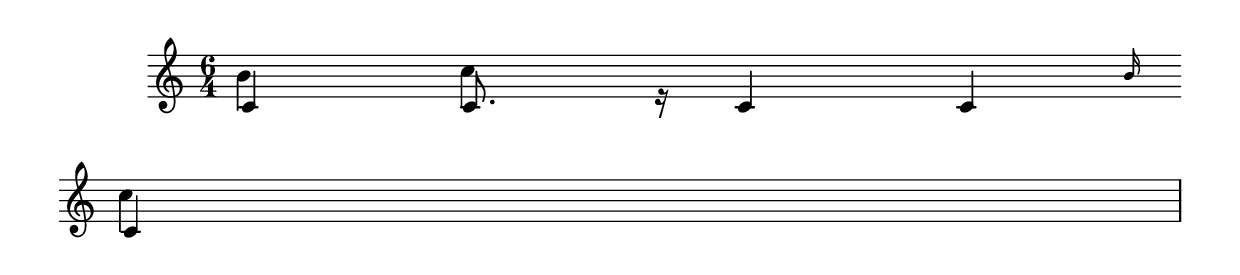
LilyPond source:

\header{
  texidoc = "If a floating grace spacing section attaches to a note
across a line break, it gets attached to the end of line."
}


\version "2.16.0"

\layout {
  \context {
    \Score
    \override SpacingSpanner #'strict-grace-spacing = ##t
  }
}

\score {
 <<

  \new Staff <<

    \new Voice {
      \time 6/4    s2
      s2 \bar "" \break
      s2
    }

    \new Voice {
      b'4
      \afterGrace c''4 {b'16}
      s4
      s4
      c''4
    }
    \new Voice {
      c'4
      c'8.
      r16
      c'4
      c'4
      c'4
    }
  >>
>>
}

